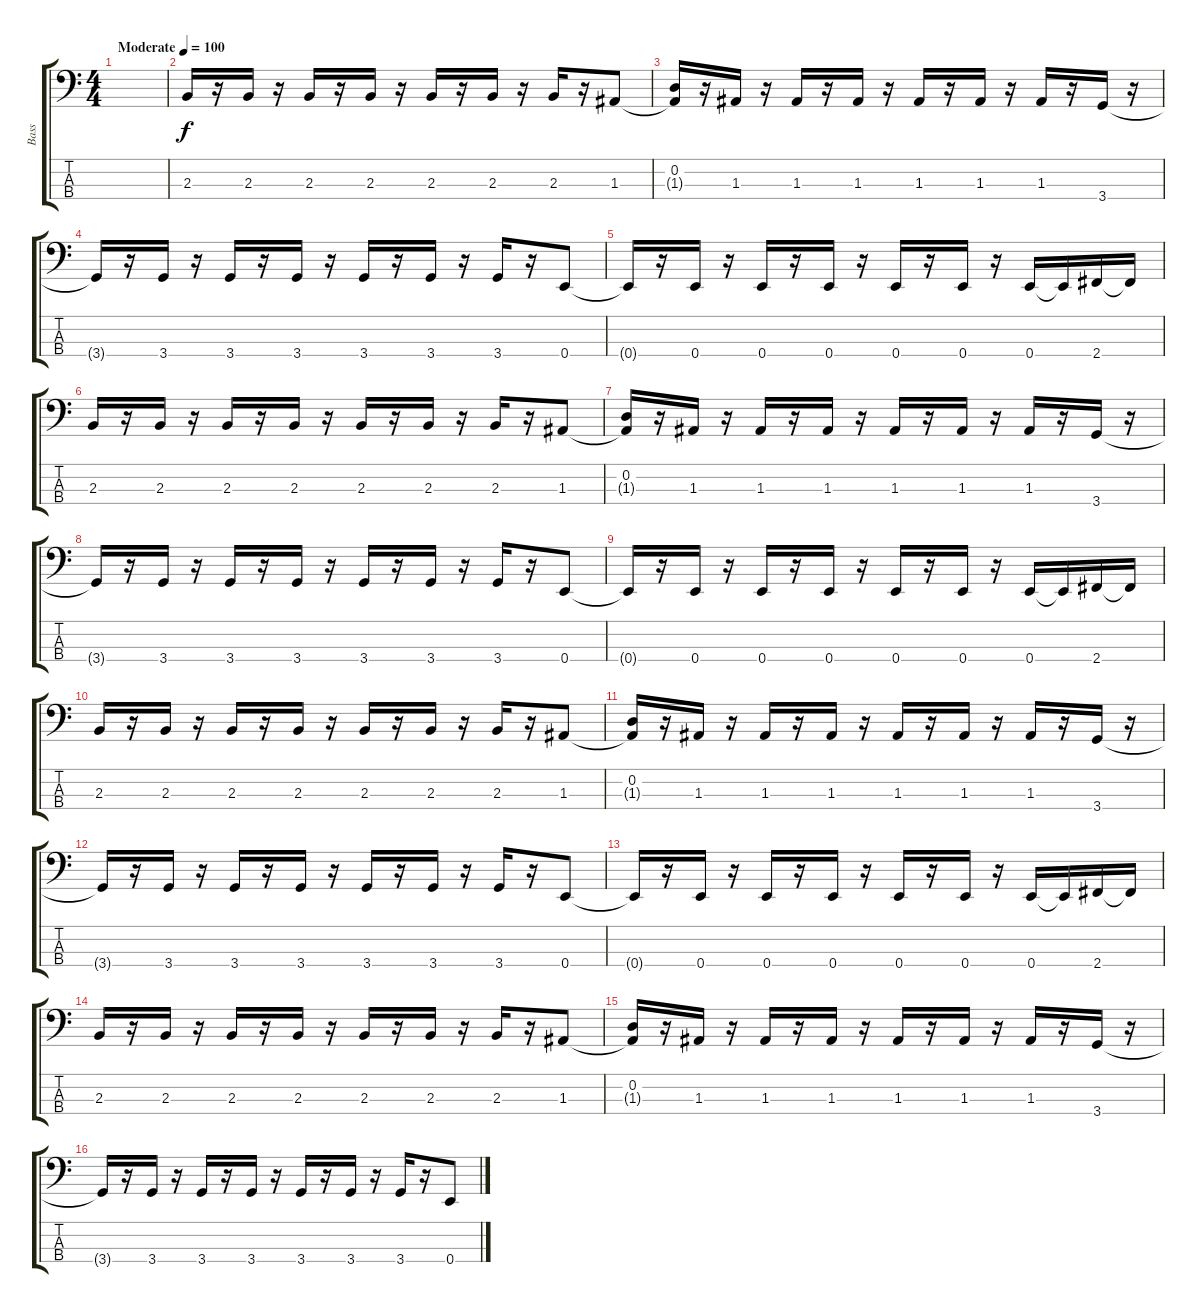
\track ("Bass" "Bass") {instrument electricbasspick}
\staff {score tabs}
\tuning (G2 D2 A1 E1) {hide}
\ts (4 4)
\tempo (100 "Moderate")
\clef f4
\ks c
|
2.3.16 r.16 2.3.16 r.16 2.3.16 r.16 2.3.16 r.16 2.3.16 r.16 2.3.16 r.16 2.3.16 r.16 1.3.8 |
(0.2 1.3{t}).16 r.16 1.3.16 r.16 1.3.16 r.16 1.3.16 r.16 1.3.16 r.16 1.3.16 r.16 1.3.16 r.16 3.4.16 r.16 |
3.4{t}.16 r.16 3.4.16 r.16 3.4.16 r.16 3.4.16 r.16 3.4.16 r.16 3.4.16 r.16 3.4.16 r.16 0.4.8 |
0.4{t}.16 r.16 0.4.16 r.16 0.4.16 r.16 0.4.16 r.16 0.4.16 r.16 0.4.16 r.16 0.4.16 0.4{t}.16 2.4.16 2.4{t}.16 |
2.3.16 r.16 2.3.16 r.16 2.3.16 r.16 2.3.16 r.16 2.3.16 r.16 2.3.16 r.16 2.3.16 r.16 1.3.8 |
(0.2 1.3{t}).16 r.16 1.3.16 r.16 1.3.16 r.16 1.3.16 r.16 1.3.16 r.16 1.3.16 r.16 1.3.16 r.16 3.4.16 r.16 |
3.4{t}.16 r.16 3.4.16 r.16 3.4.16 r.16 3.4.16 r.16 3.4.16 r.16 3.4.16 r.16 3.4.16 r.16 0.4.8 |
0.4{t}.16 r.16 0.4.16 r.16 0.4.16 r.16 0.4.16 r.16 0.4.16 r.16 0.4.16 r.16 0.4.16 0.4{t}.16 2.4.16 2.4{t}.16 |
2.3.16 r.16 2.3.16 r.16 2.3.16 r.16 2.3.16 r.16 2.3.16 r.16 2.3.16 r.16 2.3.16 r.16 1.3.8 |
(0.2 1.3{t}).16 r.16 1.3.16 r.16 1.3.16 r.16 1.3.16 r.16 1.3.16 r.16 1.3.16 r.16 1.3.16 r.16 3.4.16 r.16 |
3.4{t}.16 r.16 3.4.16 r.16 3.4.16 r.16 3.4.16 r.16 3.4.16 r.16 3.4.16 r.16 3.4.16 r.16 0.4.8 |
0.4{t}.16 r.16 0.4.16 r.16 0.4.16 r.16 0.4.16 r.16 0.4.16 r.16 0.4.16 r.16 0.4.16 0.4{t}.16 2.4.16 2.4{t}.16 |
2.3.16 r.16 2.3.16 r.16 2.3.16 r.16 2.3.16 r.16 2.3.16 r.16 2.3.16 r.16 2.3.16 r.16 1.3.8 |
(0.2 1.3{t}).16 r.16 1.3.16 r.16 1.3.16 r.16 1.3.16 r.16 1.3.16 r.16 1.3.16 r.16 1.3.16 r.16 3.4.16 r.16 |
3.4{t}.16 r.16 3.4.16 r.16 3.4.16 r.16 3.4.16 r.16 3.4.16 r.16 3.4.16 r.16 3.4.16 r.16 0.4.8
